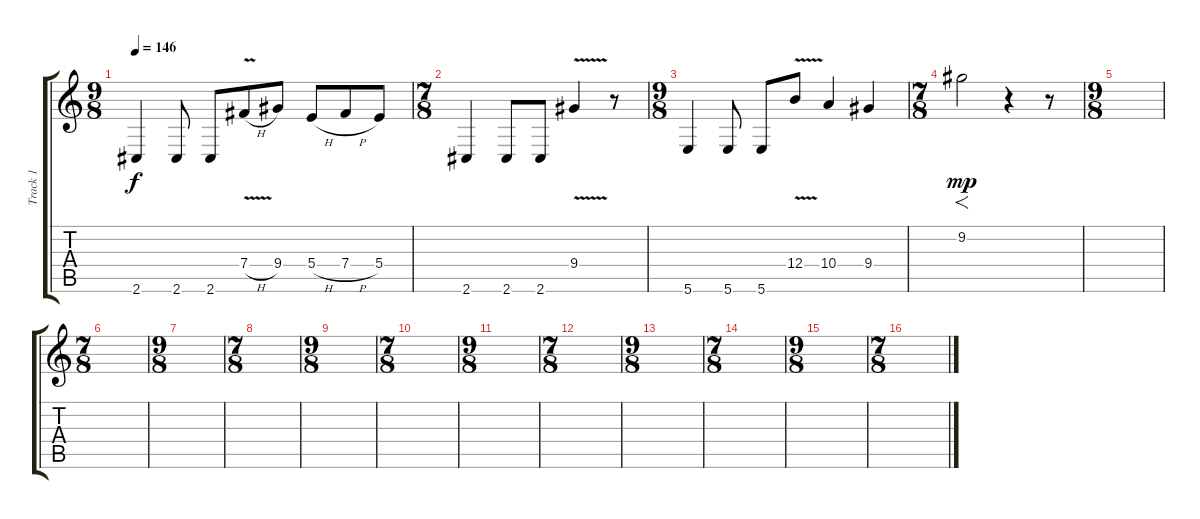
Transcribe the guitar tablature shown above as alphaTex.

\track ("Track 1" "Track 1") {instrument distortionguitar}
\staff {score tabs}
\tuning (E4 B3 G3 B2 Gb2 B1) {hide}
\ts (9 8)
\tempo 146
\clef g2
\ks c
2.6.4{dy f} 2.6.8 2.6.8 7.4{v h}.8 9.4.8 5.4{h}.8 7.4{h}.8 5.4.8 |
\ts (7 8)
2.6.4 2.6.8 2.6.8 9.4{v}.4 r.8 |
\ts (9 8)
5.6.4 5.6.8 5.6.8 12.4{v}.8 10.4.4 9.4.4 |
\ts (7 8)
9.2.2{f dy mp} r.4 r.8 |
\ts (9 8)
|
\ts (7 8)
|
\ts (9 8)
|
\ts (7 8)
|
\ts (9 8)
|
\ts (7 8)
|
\ts (9 8)
|
\ts (7 8)
|
\ts (9 8)
|
\ts (7 8)
|
\ts (9 8)
|
\ts (7 8)
